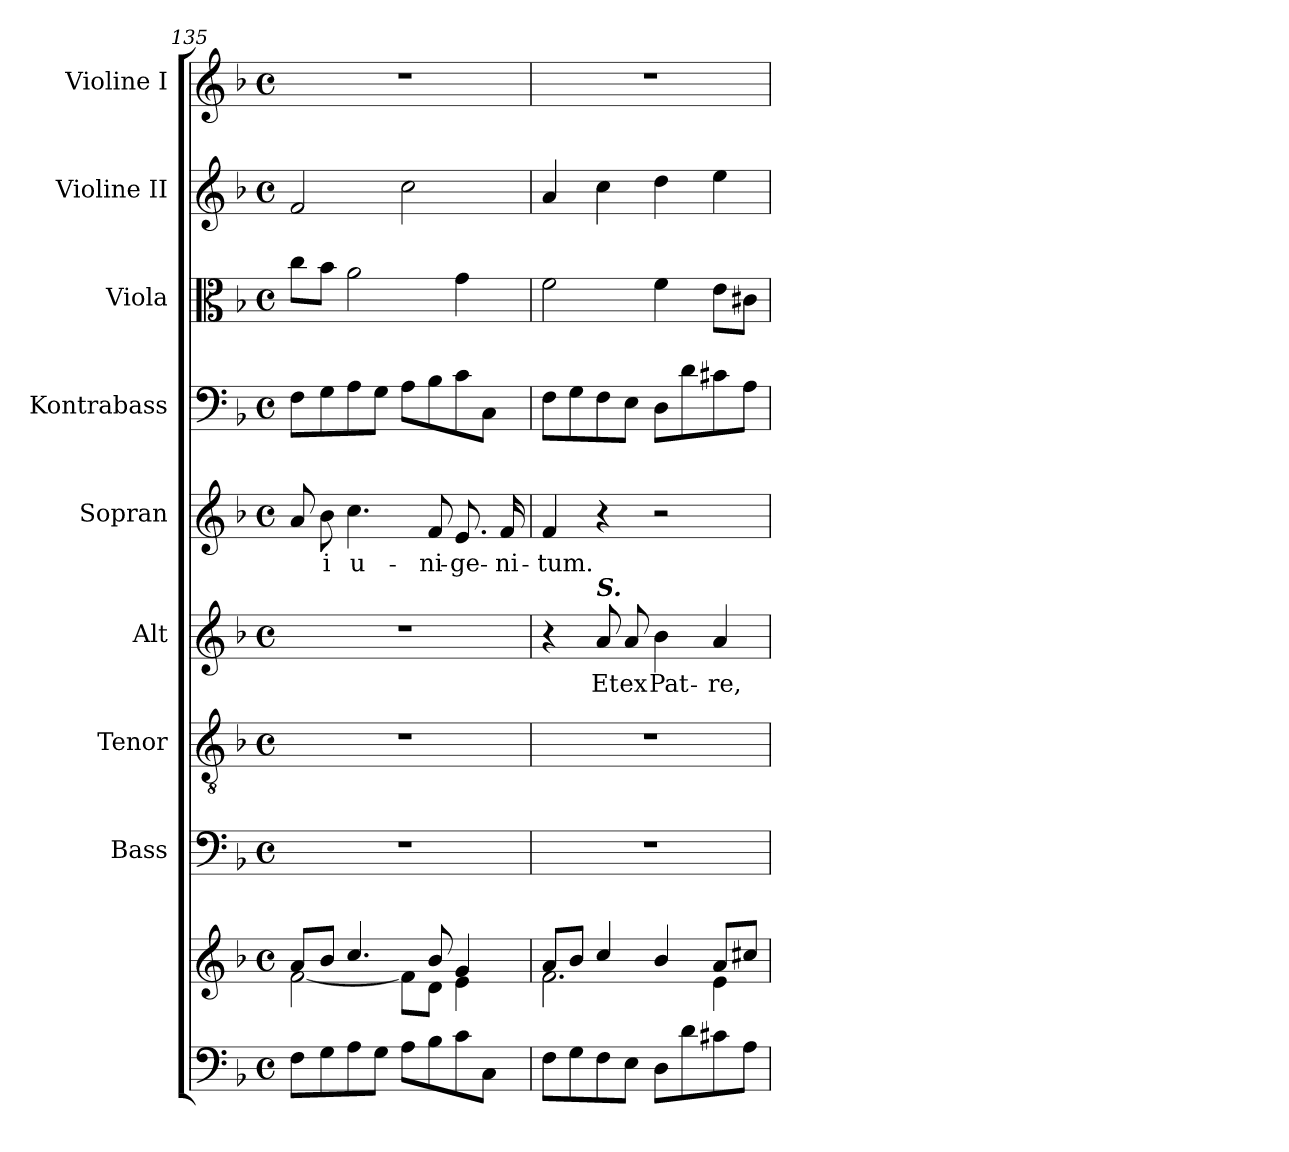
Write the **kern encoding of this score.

**kern	**kern	**kern	**kern	**kern	**text	**kern	**text	**kern	**kern	**kern	**kern
*part9	*part9	*part8	*part7	*part6	*part6	*part5	*part5	*part4	*part3	*part2	*part1
*staff10	*staff9	*staff8	*staff7	*staff6	*staff6	*staff5	*staff5	*staff4	*staff3	*staff2	*staff1
*	*	*I"Bass	*I"Tenor	*I"Alt	*	*I"Sopran	*	*I"Kontrabass	*I"Viola	*I"Violine II	*I"Violine I
*	*	*I'B.	*I'T.	*I'A.	*	*I'S.	*	*I'Kb.	*I'Vla.	*I'Vl. II	*I'Vl. I
*clefF4	*clefG2	*clefF4	*clefGv2	*clefG2	*	*clefG2	*	*clefF4	*clefC3	*clefG2	*clefG2
*	*	*	*	*	*	*	*	*ITrd7c12	*	*	*
*k[b-]	*k[b-]	*k[b-]	*k[b-]	*k[b-]	*	*k[b-]	*	*k[b-]	*k[b-]	*k[b-]	*k[b-]
*F:	*F:	*F:	*F:	*F:	*	*F:	*	*F:	*F:	*F:	*F:
*M4/4	*M4/4	*M4/4	*M4/4	*M4/4	*	*M4/4	*	*M4/4	*M4/4	*M4/4	*M4/4
*met(c)	*met(c)	*met(c)	*met(c)	*met(c)	*	*met(c)	*	*met(c)	*met(c)	*met(c)	*met(c)
=135	=135	=135	=135	=135	=135	=135	=135	=135	=135	=135	=135
*	*^	*	*	*	*	*	*	*	*	*	*
8F\L	8a/L	[<2f\	1r	1r	1r	.	8a/	.	8FF\L	8cc\L	2f/	1r
!	!	!	!	!	!	!	!	!LO:LY:b	!	!	!	!
8G\	8b-/J	.	.	.	.	.	8b-\	-i	8GG\	8b-\J	.	.
!	!	!	!	!	!	!	!	!LO:LY:b	!	!	!	!
8A\	4.cc/	.	.	.	.	.	4.cc\	u-	8AA\	2a\	.	.
8G\J	.	.	.	.	.	.	.	.	8GG\J	.	.	.
8A\L	.	8f\L]	.	.	.	.	.	.	8AA\L	.	2cc\	.
!	!	!	!	!	!	!	!	!LO:LY:b	!	!	!	!
8B-\	8b-/	8d\J	.	.	.	.	8f/	-ni-	8BB-\	.	.	.
!	!	!	!	!	!	!	!	!LO:LY:b	!	!	!	!
8c\	4g/	4e\	.	.	.	.	8.e/	-ge-	8C\	4g\	.	.
8C\J	.	.	.	.	.	.	.	.	8CC\J	.	.	.
!	!	!	!	!	!	!	!	!LO:LY:b	!	!	!	!
.	.	.	.	.	.	.	16f/	-ni-	.	.	.	.
!!LO:PB:g=z
=136	=136	=136	=136	=136	=136	=136	=136	=136	=136	=136	=136	=136
!	!	!	!	!	!	!	!	!LO:LY:b	!	!	!	!
8F\L	8a/L	2.f\	1r	1r	4r	.	4f/	-tum.	8FF\L	2f\	4a/	1r
8G\	8b-/J	.	.	.	.	.	.	.	8GG\	.	.	.
!	!	!	!	!	!LO:TX:a:Bi:t=S.	!	!	!	!	!	!	!
!	!	!	!	!	!	!LO:LY:b	!	!	!	!	!	!
8F\	4cc/	.	.	.	8a/	Et	4r	.	8FF\	.	4cc\	.
!	!	!	!	!	!	!LO:LY:b	!	!	!	!	!	!
8E\J	.	.	.	.	8a/	ex	.	.	8EE\J	.	.	.
!	!	!	!	!	!	!LO:LY:b	!	!	!	!	!	!
8D\L	4b-/	.	.	.	4b-\	Pat-	2r	.	8DD\L	4f\	4dd\	.
8d\	.	.	.	.	.	.	.	.	8D\	.	.	.
!	!	!	!	!	!	!LO:LY:b	!	!	!	!	!	!
8c#X\	8a/L	4e\	.	.	4a/	-re,	.	.	8C#X\	8e\L	4ee\	.
8A\J	8cc#X/J	.	.	.	.	.	.	.	8AA\J	8c#X\J	.	.
*	*v	*v	*	*	*	*	*	*	*	*	*	*
=	=	=	=	=	=	=	=	=	=	=	=
*-	*-	*-	*-	*-	*-	*-	*-	*-	*-	*-	*-
